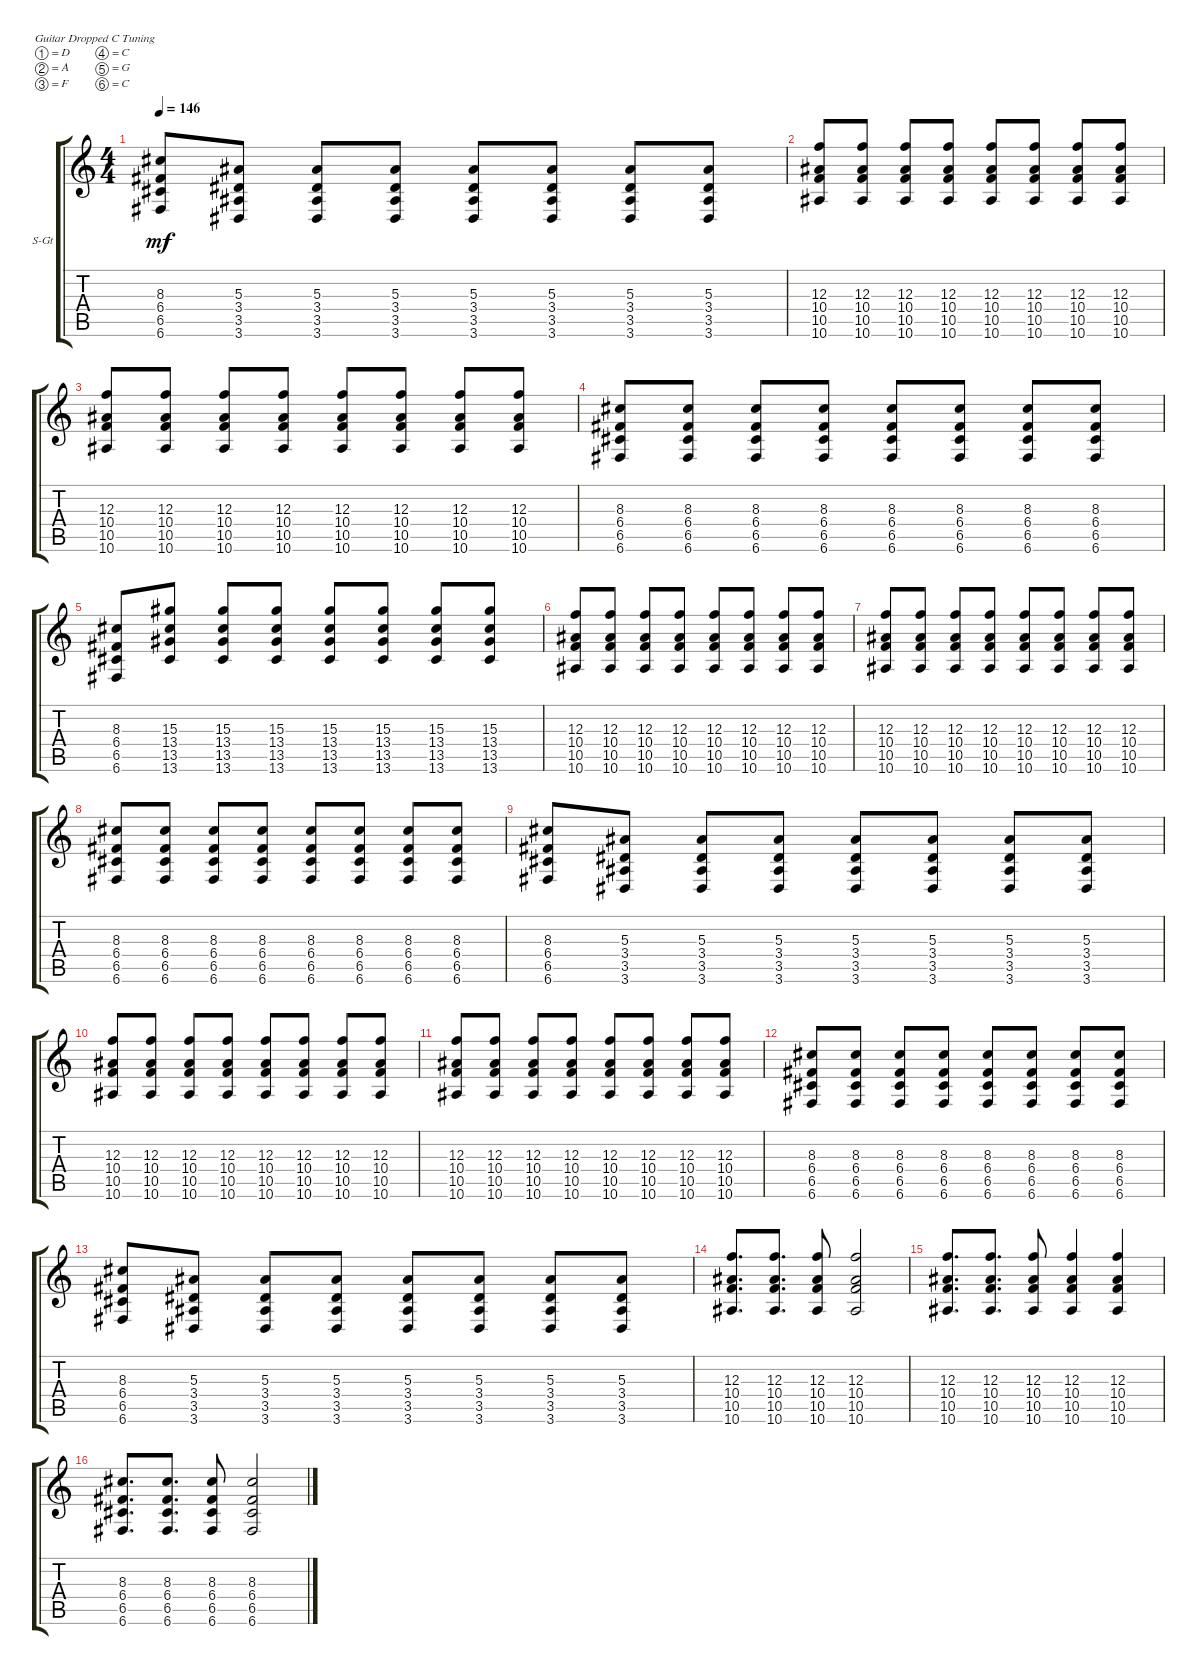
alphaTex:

\defaultSystemsLayout 4
\bracketExtendMode groupsimilarinstruments
\firstSystemTrackNameOrientation horizontal
\otherSystemsTrackNameOrientation horizontal
\track ("Guitar Left" "S-Gt") {instrument acousticguitarsteel}
\staff {score tabs}
\tuning (D4 A3 F3 C3 G2 C2)
\ts (4 4)
\tempo 146
\clef g2
\ks c
(6.5 6.6 8.3 6.4).8{dy mf} (3.6 3.5 3.4 5.3).8 (3.6 3.5 3.4 5.3).8 (3.6 3.5 3.4 5.3).8 (3.6 3.5 3.4 5.3).8 (3.6 3.5 3.4 5.3).8 (3.6 3.5 3.4 5.3).8 (3.6 3.5 3.4 5.3).8 |
(10.6 10.5 10.4 12.3).8 (10.6 10.5 10.4 12.3).8 (10.6 10.5 10.4 12.3).8 (10.6 10.5 10.4 12.3).8 (10.6 10.5 10.4 12.3).8 (10.6 10.5 10.4 12.3).8 (10.6 10.5 10.4 12.3).8 (10.6 10.5 10.4 12.3).8 |
(10.6 10.5 10.4 12.3).8 (10.6 10.5 10.4 12.3).8 (10.6 10.5 10.4 12.3).8 (10.6 10.5 10.4 12.3).8 (10.6 10.5 10.4 12.3).8 (10.6 10.5 10.4 12.3).8 (10.6 10.5 10.4 12.3).8 (10.6 10.5 10.4 12.3).8 |
(6.5 6.6 8.3 6.4).8 (6.5 6.6 8.3 6.4).8 (6.5 6.6 8.3 6.4).8 (6.5 6.6 8.3 6.4).8 (6.5 6.6 8.3 6.4).8 (6.5 6.6 8.3 6.4).8 (6.5 6.6 8.3 6.4).8 (6.5 6.6 8.3 6.4).8 |
(6.5 6.6 8.3 6.4).8 (13.6 13.5 13.4 15.3).8 (13.6 13.5 13.4 15.3).8 (13.6 13.5 13.4 15.3).8 (13.6 13.5 13.4 15.3).8 (13.6 13.5 13.4 15.3).8 (13.6 13.5 13.4 15.3).8 (13.6 13.5 13.4 15.3).8 |
(10.6 10.5 10.4 12.3).8 (10.6 10.5 10.4 12.3).8 (10.6 10.5 10.4 12.3).8 (10.6 10.5 10.4 12.3).8 (10.6 10.5 10.4 12.3).8 (10.6 10.5 10.4 12.3).8 (10.6 10.5 10.4 12.3).8 (10.6 10.5 10.4 12.3).8 |
(10.6 10.5 10.4 12.3).8 (10.6 10.5 10.4 12.3).8 (10.6 10.5 10.4 12.3).8 (10.6 10.5 10.4 12.3).8 (10.6 10.5 10.4 12.3).8 (10.6 10.5 10.4 12.3).8 (10.6 10.5 10.4 12.3).8 (10.6 10.5 10.4 12.3).8 |
(6.5 6.6 8.3 6.4).8 (6.5 6.6 8.3 6.4).8 (6.5 6.6 8.3 6.4).8 (6.5 6.6 8.3 6.4).8 (6.5 6.6 8.3 6.4).8 (6.5 6.6 8.3 6.4).8 (6.5 6.6 8.3 6.4).8 (6.5 6.6 8.3 6.4).8 |
(6.5 6.6 8.3 6.4).8 (3.6 3.5 3.4 5.3).8 (3.6 3.5 3.4 5.3).8 (3.6 3.5 3.4 5.3).8 (3.6 3.5 3.4 5.3).8 (3.6 3.5 3.4 5.3).8 (3.6 3.5 3.4 5.3).8 (3.6 3.5 3.4 5.3).8 |
(10.6 10.5 10.4 12.3).8 (10.6 10.5 10.4 12.3).8 (10.6 10.5 10.4 12.3).8 (10.6 10.5 10.4 12.3).8 (10.6 10.5 10.4 12.3).8 (10.6 10.5 10.4 12.3).8 (10.6 10.5 10.4 12.3).8 (10.6 10.5 10.4 12.3).8 |
(10.6 10.5 10.4 12.3).8 (10.6 10.5 10.4 12.3).8 (10.6 10.5 10.4 12.3).8 (10.6 10.5 10.4 12.3).8 (10.6 10.5 10.4 12.3).8 (10.6 10.5 10.4 12.3).8 (10.6 10.5 10.4 12.3).8 (10.6 10.5 10.4 12.3).8 |
(6.5 6.6 8.3 6.4).8 (6.5 6.6 8.3 6.4).8 (6.5 6.6 8.3 6.4).8 (6.5 6.6 8.3 6.4).8 (6.5 6.6 8.3 6.4).8 (6.5 6.6 8.3 6.4).8 (6.5 6.6 8.3 6.4).8 (6.5 6.6 8.3 6.4).8 |
(6.5 6.6 8.3 6.4).8 (3.6 3.5 3.4 5.3).8 (3.6 3.5 3.4 5.3).8 (3.6 3.5 3.4 5.3).8 (3.6 3.5 3.4 5.3).8 (3.6 3.5 3.4 5.3).8 (3.6 3.5 3.4 5.3).8 (3.6 3.5 3.4 5.3).8 |
(10.6 10.5 10.4 12.3).8{d} (10.6 10.5 10.4 12.3).8{d} (10.6 10.5 10.4 12.3).8 (10.6 10.5 10.4 12.3).2 |
(10.6 10.5 10.4 12.3).8{d} (10.6 10.5 10.4 12.3).8{d} (10.6 10.5 10.4 12.3).8 (10.6 10.5 10.4 12.3).4 (10.6 10.5 10.4 12.3).4 |
(6.6 6.5 6.4 8.3).8{d} (6.6 6.5 6.4 8.3).8{d} (6.6 6.5 6.4 8.3).8 (6.6 6.5 6.4 8.3).2
